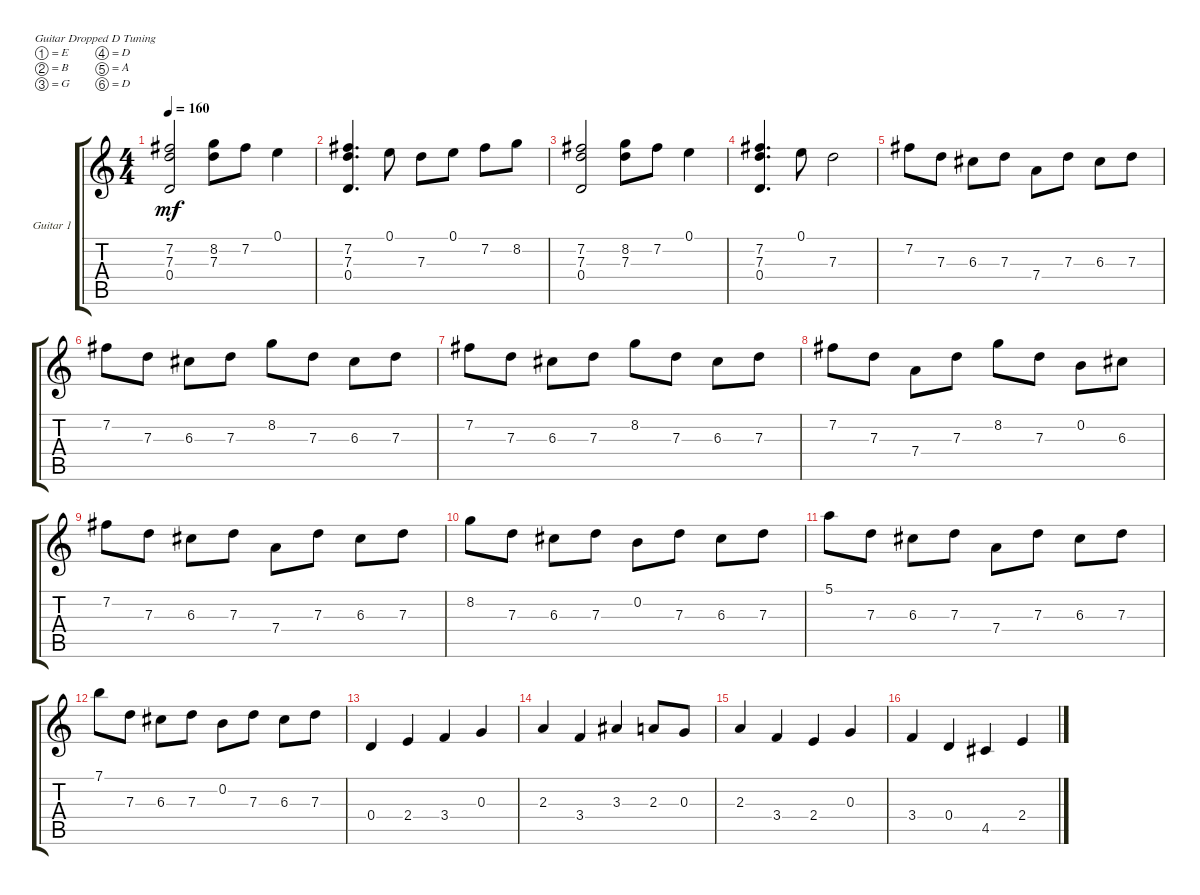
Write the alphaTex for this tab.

\bracketExtendMode groupsimilarinstruments
\firstSystemTrackNameOrientation horizontal
\otherSystemsTrackNameOrientation horizontal
\track ("Guitar 1" "Guitar 1") {instrument acousticguitarsteel}
\staff {score tabs}
\tuning (E4 B3 G3 D3 A2 D2)
\ts (4 4)
\tempo 160
\clef g2
\ks c
(7.2 7.3 0.4).2{dy mf} (8.2 7.3).8 7.2.8 0.1.4 |
(7.2 7.3 0.4).4{d} 0.1.8 7.3.8 0.1.8 7.2.8 8.2.8 |
(7.2 7.3 0.4).2 (8.2 7.3).8 7.2.8 0.1.4 |
(7.2 7.3 0.4).4{d} 0.1.8 7.3.2 |
7.2.8 7.3.8 6.3.8 7.3.8 7.4.8 7.3.8 6.3.8 7.3.8 |
7.2.8 7.3.8 6.3.8 7.3.8 8.2.8 7.3.8 6.3.8 7.3.8 |
7.2.8 7.3.8 6.3.8 7.3.8 8.2.8 7.3.8 6.3.8 7.3.8 |
7.2.8 7.3.8 7.4.8 7.3.8 8.2.8 7.3.8 0.2.8 6.3.8 |
7.2.8 7.3.8 6.3.8 7.3.8 7.4.8 7.3.8 6.3.8 7.3.8 |
8.2.8 7.3.8 6.3.8 7.3.8 0.2.8 7.3.8 6.3.8 7.3.8 |
5.1.8 7.3.8 6.3.8 7.3.8 7.4.8 7.3.8 6.3.8 7.3.8 |
7.1.8 7.3.8 6.3.8 7.3.8 0.2.8 7.3.8 6.3.8 7.3.8 |
0.4.4 2.4.4 3.4.4 0.3.4 |
2.3.4 3.4.4 3.3.4 2.3.8 0.3.8 |
2.3.4 3.4.4 2.4.4 0.3.4 |
3.4.4 0.4.4 4.5.4 2.4.4
